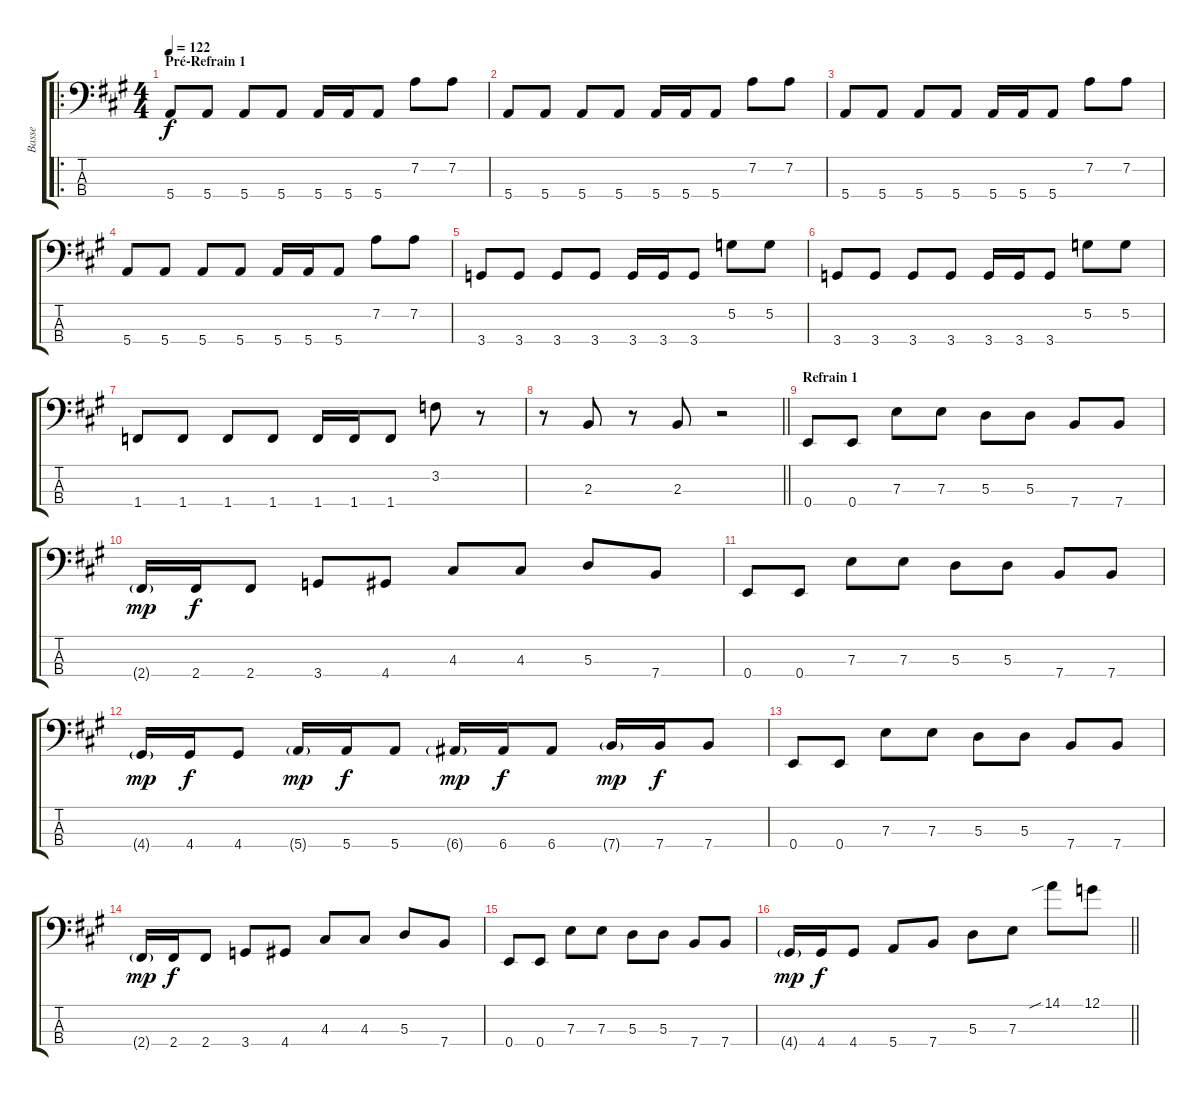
\track ("Basse" "Basse") {instrument electricbassfinger}
\staff {score tabs}
\tuning (G2 D2 A1 E1) {hide}
\ro
\ts (4 4)
\section ("" "Pré-Refrain 1")
\tempo 122
\clef f4
\ks a
5.4.8{dy f} 5.4.8 5.4.8 5.4.8 5.4.16 5.4.16 5.4.8 7.2.8 7.2.8 |
5.4.8 5.4.8 5.4.8 5.4.8 5.4.16 5.4.16 5.4.8 7.2.8 7.2.8 |
5.4.8 5.4.8 5.4.8 5.4.8 5.4.16 5.4.16 5.4.8 7.2.8 7.2.8 |
5.4.8 5.4.8 5.4.8 5.4.8 5.4.16 5.4.16 5.4.8 7.2.8 7.2.8 |
3.4.8 3.4.8 3.4.8 3.4.8 3.4.16 3.4.16 3.4.8 5.2.8 5.2.8 |
3.4.8 3.4.8 3.4.8 3.4.8 3.4.16 3.4.16 3.4.8 5.2.8 5.2.8 |
1.4.8 1.4.8 1.4.8 1.4.8 1.4.16 1.4.16 1.4.8 3.2.8 r.8 |
\barLineRight lightlight
r.8 2.3.8 r.8 2.3.8 r.2 |
\section ("" "Refrain 1")
0.4.8 0.4.8 7.3.8 7.3.8 5.3.8 5.3.8 7.4.8 7.4.8 |
2.4{g}.16{dy mp} 2.4.16{dy f} 2.4.8 3.4.8 4.4.8 4.3.8 4.3.8 5.3.8 7.4.8 |
0.4.8 0.4.8 7.3.8 7.3.8 5.3.8 5.3.8 7.4.8 7.4.8 |
4.4{g}.16{dy mp} 4.4.16{dy f} 4.4.8 5.4{g}.16{dy mp} 5.4.16{dy f} 5.4.8 6.4{g}.16{dy mp} 6.4.16{dy f} 6.4.8 7.4{g}.16{dy mp} 7.4.16{dy f} 7.4.8 |
0.4.8 0.4.8 7.3.8 7.3.8 5.3.8 5.3.8 7.4.8 7.4.8 |
2.4{g}.16{dy mp} 2.4.16{dy f} 2.4.8 3.4.8 4.4.8 4.3.8 4.3.8 5.3.8 7.4.8 |
0.4.8 0.4.8 7.3.8 7.3.8 5.3.8 5.3.8 7.4.8 7.4.8 |
\barLineRight lightlight
4.4{g}.16{dy mp} 4.4.16{dy f} 4.4.8 5.4.8 7.4.8 5.3.8 7.3.8 14.1{sib}.8 12.1.8
